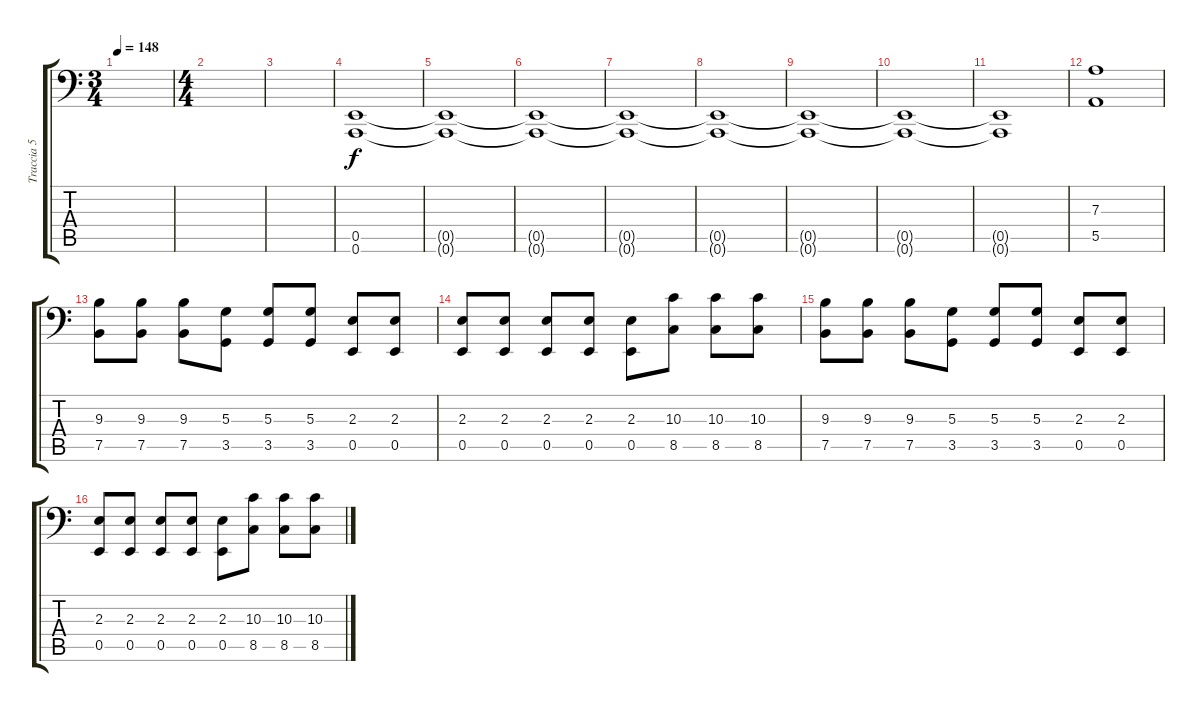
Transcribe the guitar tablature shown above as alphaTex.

\track ("Traccia 5" "Traccia 5") {instrument lead6voice}
\staff {score tabs}
\tuning (E4 G3 D3 A2 E2 A1) {hide}
\ts (3 4)
\tempo 148
\clef f4
\ks c
|
\ts (4 4)
|
|
(0.5 0.6).1 |
(0.5{t} 0.6{t}).1 |
(0.5{t} 0.6{t}).1 |
(0.5{t} 0.6{t}).1 |
(0.5{t} 0.6{t}).1 |
(0.5{t} 0.6{t}).1 |
(0.5{t} 0.6{t}).1 |
(0.5{t} 0.6{t}).1 |
(7.3 5.5).1 |
(9.3 7.5).8 (9.3 7.5).8 (9.3 7.5).8 (5.3 3.5).8 (5.3 3.5).8 (5.3 3.5).8 (2.3 0.5).8 (2.3 0.5).8 |
(2.3 0.5).8 (2.3 0.5).8 (2.3 0.5).8 (2.3 0.5).8 (2.3 0.5).8 (10.3 8.5).8 (10.3 8.5).8 (10.3 8.5).8 |
(9.3 7.5).8 (9.3 7.5).8 (9.3 7.5).8 (5.3 3.5).8 (5.3 3.5).8 (5.3 3.5).8 (2.3 0.5).8 (2.3 0.5).8 |
(2.3 0.5).8 (2.3 0.5).8 (2.3 0.5).8 (2.3 0.5).8 (2.3 0.5).8 (10.3 8.5).8 (10.3 8.5).8 (10.3 8.5).8
